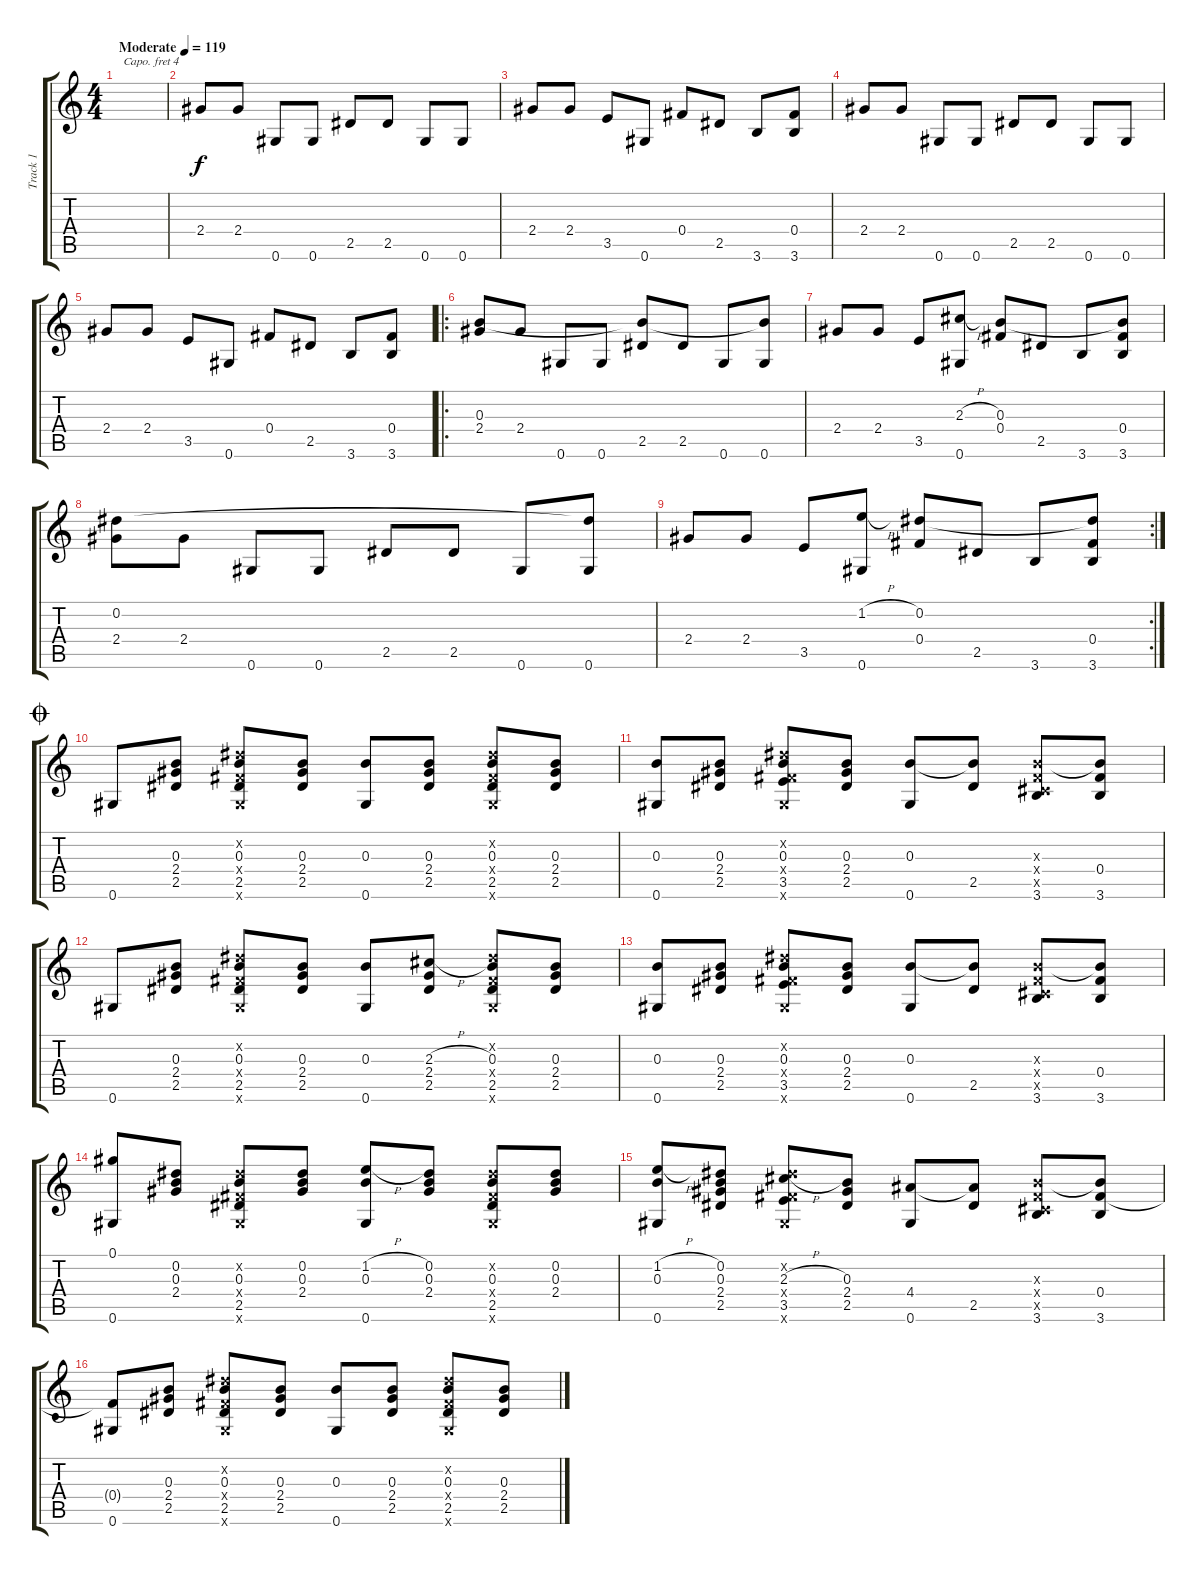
\track ("Track 1" "Track 1") {instrument electricguitarjazz}
\staff {score tabs}
\capo 4
\tuning (E4 B3 G3 D3 A2 E2) {hide}
\ts (4 4)
\tempo (119 "Moderate")
\clef g2
\ks c
|
2.4.8 2.4.8 0.6.8 0.6.8 2.5.8 2.5.8 0.6.8 0.6.8 |
2.4.8 2.4.8 3.5.8 0.6.8 0.4.8 2.5.8 3.6.8 (0.4 3.6).8 |
2.4.8 2.4.8 0.6.8 0.6.8 2.5.8 2.5.8 0.6.8 0.6.8 |
2.4.8 2.4.8 3.5.8 0.6.8 0.4.8 2.5.8 3.6.8 (0.4 3.6).8 |
\ro
(0.3 2.4).8 2.4.8 0.6.8 0.6.8 (0.3{t} 2.5).8 2.5.8 0.6.8 (0.3{t} 0.6).8 |
2.4.8 2.4.8 3.5.8 (2.3{h} 0.6).8 (0.3 0.4).8 2.5.8 3.6.8 (0.3{t} 0.4 3.6).8 |
(0.2 2.4).8 2.4.8 0.6.8 0.6.8 2.5.8 2.5.8 0.6.8 (0.2{t} 0.6).8 |
\rc 2
2.4.8 2.4.8 3.5.8 (1.2{h} 0.6).8 (0.2 0.4).8 2.5.8 3.6.8 (0.2{t} 0.4 3.6).8 |
\jump coda
0.6.8 (0.3 2.4 2.5).8 (0.2{x} 0.3 0.4{x} 2.5 0.6{x}).8 (0.3 2.4 2.5).8 (0.3 0.6).8 (0.3 2.4 2.5).8 (0.2{x} 0.3 0.4{x} 2.5 0.6{x}).8 (0.3 2.4 2.5).8 |
(0.3 0.6).8 (0.3 2.4 2.5).8 (0.2{x} 0.3 0.4{x} 3.5 0.6{x}).8 (0.3 2.4 2.5).8 (0.3 0.6).8 (0.3{t} 2.5).8 (0.3{x} 0.4{x} 0.5{x} 3.6).8 (0.3{t} 0.4 3.6).8 |
0.6.8 (0.3 2.4 2.5).8 (0.2{x} 0.3 0.4{x} 2.5 0.6{x}).8 (0.3 2.4 2.5).8 (0.3 0.6).8 (2.3{h} 2.4 2.5).8 (0.2{x} 0.3 0.4{x} 2.5 0.6{x}).8 (0.3 2.4 2.5).8 |
(0.3 0.6).8 (0.3 2.4 2.5).8 (0.2{x} 0.3 0.4{x} 3.5 0.6{x}).8 (0.3 2.4 2.5).8 (0.3 0.6).8 (0.3{t} 2.5).8 (0.3{x} 0.4{x} 0.5{x} 3.6).8 (0.3{t} 0.4 3.6).8 |
(0.1 0.6).8 (0.2 0.3 2.4).8 (0.2{x} 0.3 0.4{x} 2.5 0.6{x}).8 (0.2 0.3 2.4).8 (1.2{h} 0.3 0.6).8 (0.2 0.3 2.4).8 (0.2{x} 0.3 0.4{x} 2.5 0.6{x}).8 (0.2 0.3 2.4).8 |
(1.2{h} 0.3 0.6).8 (0.2 0.3 2.4 2.5).8 (0.2{x} 2.3{h} 0.4{x} 3.5 0.6{x}).8 (0.3 2.4 2.5).8 (4.4 0.6).8 (4.4{t} 2.5).8 (0.3{x} 0.4{x} 0.5{x} 3.6).8 (0.3{t} 0.4 3.6).8 |
(0.4{t} 0.6).8 (0.3 2.4 2.5).8 (0.2{x} 0.3 0.4{x} 2.5 0.6{x}).8 (0.3 2.4 2.5).8 (0.3 0.6).8 (0.3 2.4 2.5).8 (0.2{x} 0.3 0.4{x} 2.5 0.6{x}).8 (0.3 2.4 2.5).8
